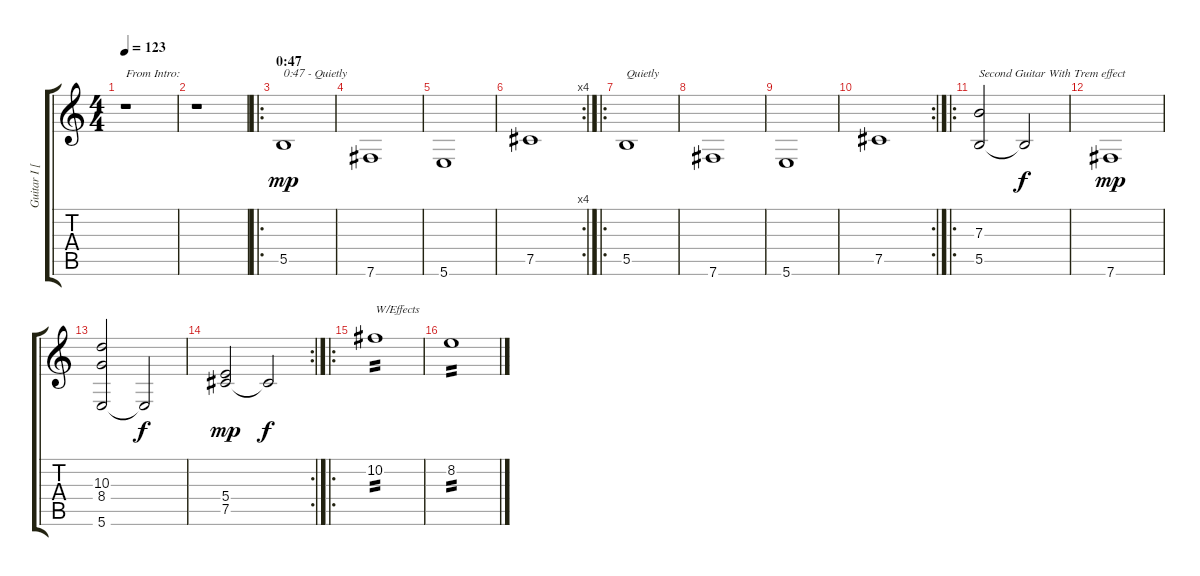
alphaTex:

\track ("Guitar I [Aaron Turner]" "Guitar I [") {instrument distortionguitar}
\staff {score tabs}
\tuning (Db4 Ab3 E3 B2 Gb2 B1) {hide}
\ts (4 4)
\section ("" "")
\tempo 123
\clef g2
\ks c
r.1{txt "From Intro:" dy mp instrument distortionguitar} |
r.1 |
\ro
\section ("" "0:47")
5.5.1{txt "0:47 - Quietly"} |
7.6.1 |
5.6.1 |
\rc 4
7.5.1 |
\ro
5.5.1{txt "Quietly"} |
7.6.1 |
5.6.1 |
\rc 2
7.5.1 |
\ro
(7.3 5.5).2{txt "Second Guitar With Trem effect"} 5.5{t}.2{dy f} |
7.6.1{dy mp} |
(10.3 8.4 5.6).2 5.6{t}.2{dy f} |
\rc 2
(5.4 7.5).2{dy mp} 7.5{t}.2{dy f} |
\ro
10.2.1{txt "W/Effects" tp 2} |
8.2.1{tp 2}
